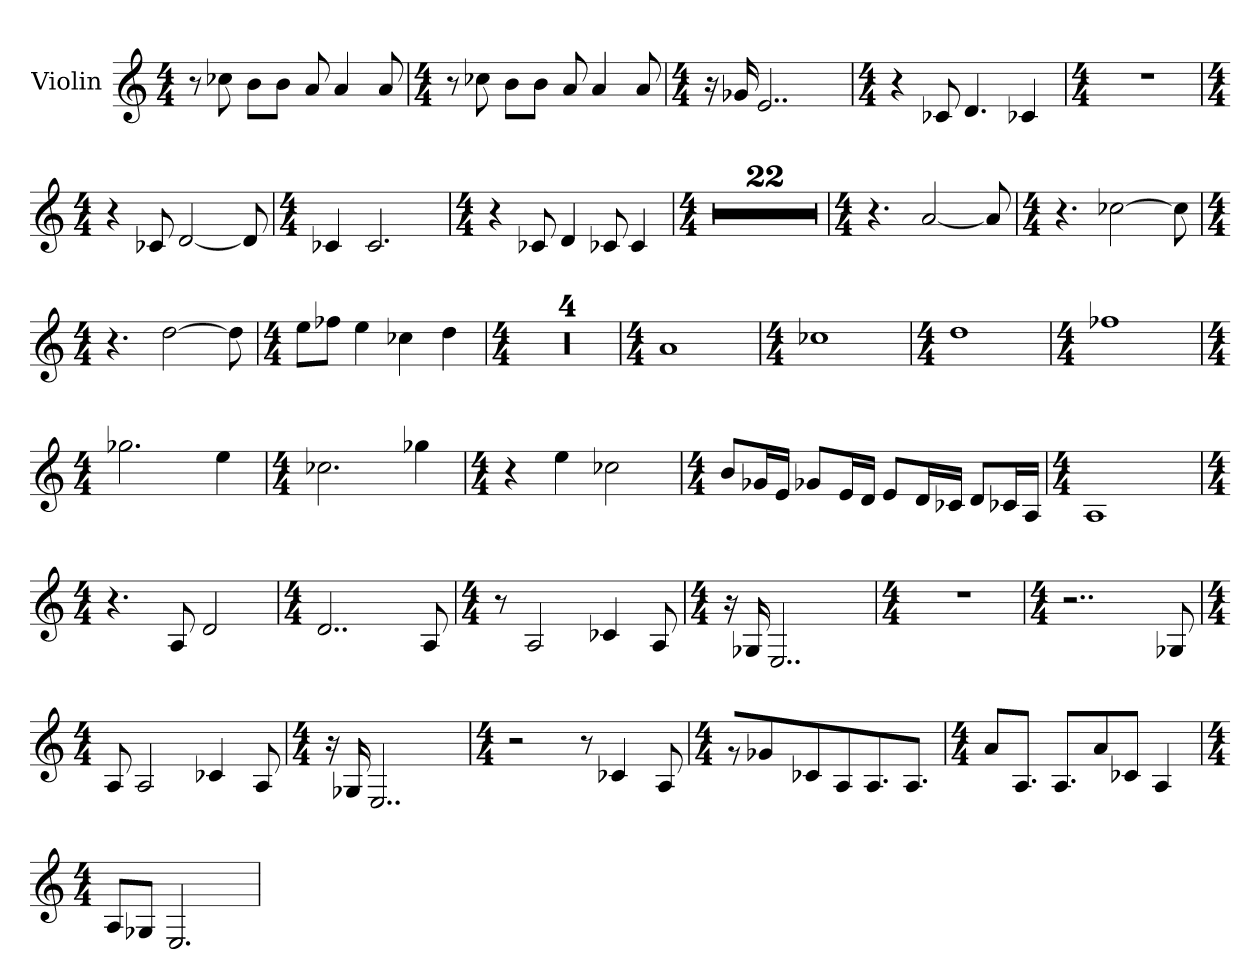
**kern
*part1
*staff1
*I"Violin
*I'Vln
*M4/4
=
8r
8cc-X
8bL
8bJ
8a
4a
8a
=
*M4/4
8r
8cc-X
8bL
8bJ
8a
4a
8a
=
*M4/4
16r
16g-X
2..e
=
*M4/4
4r
8c-X
4.d
4c-X
=
*M4/4
1r
=
*M4/4
4r
8c-X
[2d
8d]
=
*M4/4
4c-X
2.c-
=
*M4/4
4r
8c-X
4d
8c-X
4c-
=
*M4/4
1r
=
*M4/4
1r
=
*M4/4
1r
=
*M4/4
1r
=
*M4/4
1r
=
*M4/4
1r
=
*M4/4
1r
=
*M4/4
1r
=
*M4/4
1r
=
*M4/4
1r
=
*M4/4
1r
=
*M4/4
1r
=
*M4/4
1r
=
*M4/4
1r
=
*M4/4
1r
=
*M4/4
1r
=
*M4/4
1r
=
*M4/4
1r
=
*M4/4
1r
=
*M4/4
1r
=
*M4/4
1r
=
*M4/4
1r
=
*M4/4
4.r
[2a
8a]
=
*M4/4
4.r
[2cc-X
8cc-]
=
*M4/4
4.r
[2dd
8dd]
=
*M4/4
8eeL
8ff-XJ
4ee
4cc-X
4dd
=
*M4/4
1r
=
*M4/4
1r
=
*M4/4
1r
=
*M4/4
1r
=
*M4/4
1a
=
*M4/4
1cc-X
=
*M4/4
1dd
=
*M4/4
1ff-X
=
*M4/4
2.gg-X
4ee
=
*M4/4
2.cc-X
4gg-X
=
*M4/4
4r
4ee
2cc-X
=
*M4/4
8bL
16g-XL
16eJJ
8g-XL
16eL
16dJJ
8eL
16dL
16c-XJJ
8dL
16c-XL
16AJJ
=
*M4/4
1A
=
*M4/4
4.r
8A
2d
=
*M4/4
2..d
8A
=
*M4/4
8r
2A
4c-X
8A
=
*M4/4
16r
16G-X
2..E
=
*M4/4
1r
=
*M4/4
2..r
8G-X
=
*M4/4
8A
2A
4c-X
8A
=
*M4/4
16r
16G-X
2..E
=
*M4/4
2r
8r
4c-X
8A
=
*M4/4
8r
4g-X
8c-X
8AL
8.AJ
8.AJ
=
*M4/4
8aL
8.AJ
8.AL
8a
8c-XJ
4A
=
*M4/4
8AL
8G-XJ
2.E
=
*-
